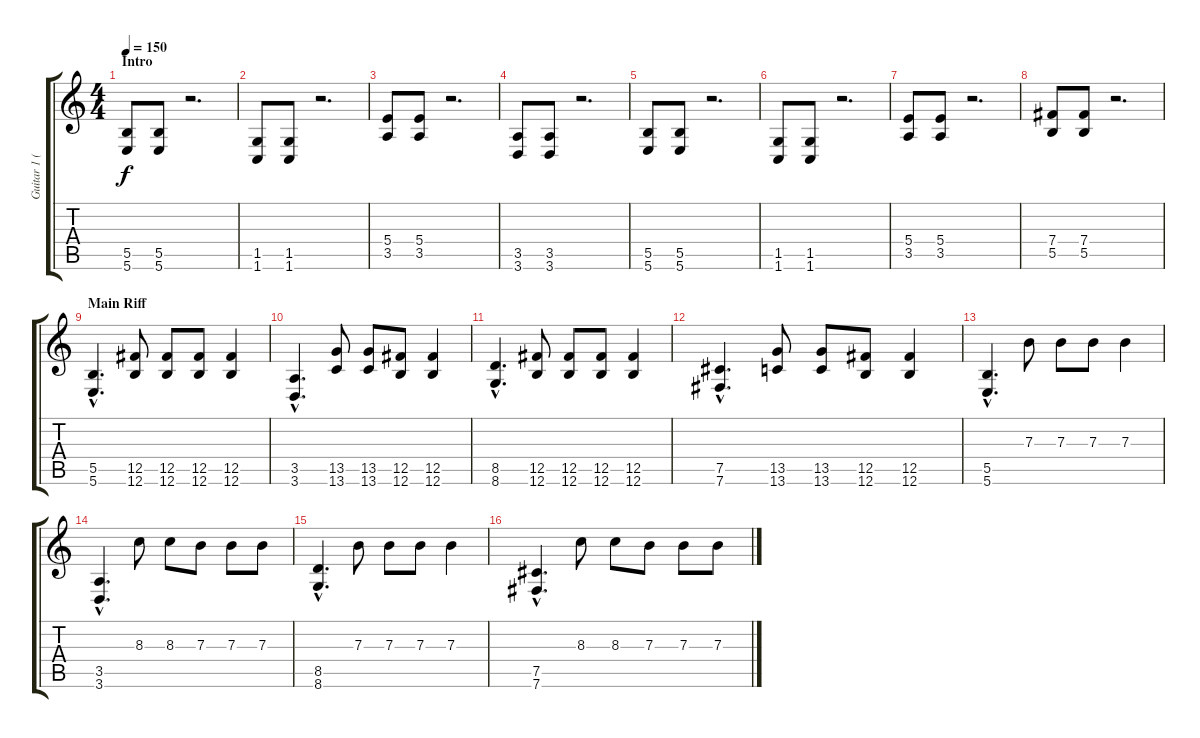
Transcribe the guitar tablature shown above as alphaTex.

\track ("Guitar 1 (M.Rohringer)" "Guitar 1 (") {instrument distortionguitar}
\staff {score tabs}
\tuning (Db4 Ab3 E3 B2 Gb2 B1) {hide}
\ts (4 4)
\section ("" "Intro")
\tempo 150
\clef g2
\ks c
(5.5 5.6).8{dy f instrument distortionguitar} (5.5 5.6).8 r.2{d} |
(1.5 1.6).8 (1.5 1.6).8 r.2{d} |
(5.4 3.5).8 (5.4 3.5).8 r.2{d} |
(3.5 3.6).8 (3.5 3.6).8 r.2{d} |
(5.5 5.6).8 (5.5 5.6).8 r.2{d} |
(1.5 1.6).8 (1.5 1.6).8 r.2{d} |
(5.4 3.5).8 (5.4 3.5).8 r.2{d} |
(7.4 5.5).8 (7.4 5.5).8 r.2{d} |
\section ("" "Main Riff")
(5.5{hac} 5.6{hac}).4{d} (12.5 12.6).8 (12.5 12.6).8 (12.5 12.6).8 (12.5 12.6).4 |
(3.5{hac} 3.6{hac}).4{d} (13.5 13.6).8 (13.5 13.6).8 (12.5 12.6).8 (12.5 12.6).4 |
(8.5{hac} 8.6{hac}).4{d} (12.5 12.6).8 (12.5 12.6).8 (12.5 12.6).8 (12.5 12.6).4 |
(7.5{hac} 7.6{hac}).4{d} (13.5 13.6).8 (13.5 13.6).8 (12.5 12.6).8 (12.5 12.6).4 |
(5.5{hac} 5.6{hac}).4{d} 7.3.8 7.3.8 7.3.8 7.3.4 |
(3.5{hac} 3.6{hac}).4{d} 8.3.8 8.3.8 7.3.8 7.3.8 7.3.8 |
(8.5{hac} 8.6{hac}).4{d} 7.3.8 7.3.8 7.3.8 7.3.4 |
(7.5{hac} 7.6{hac}).4{d} 8.3.8 8.3.8 7.3.8 7.3.8 7.3.8
